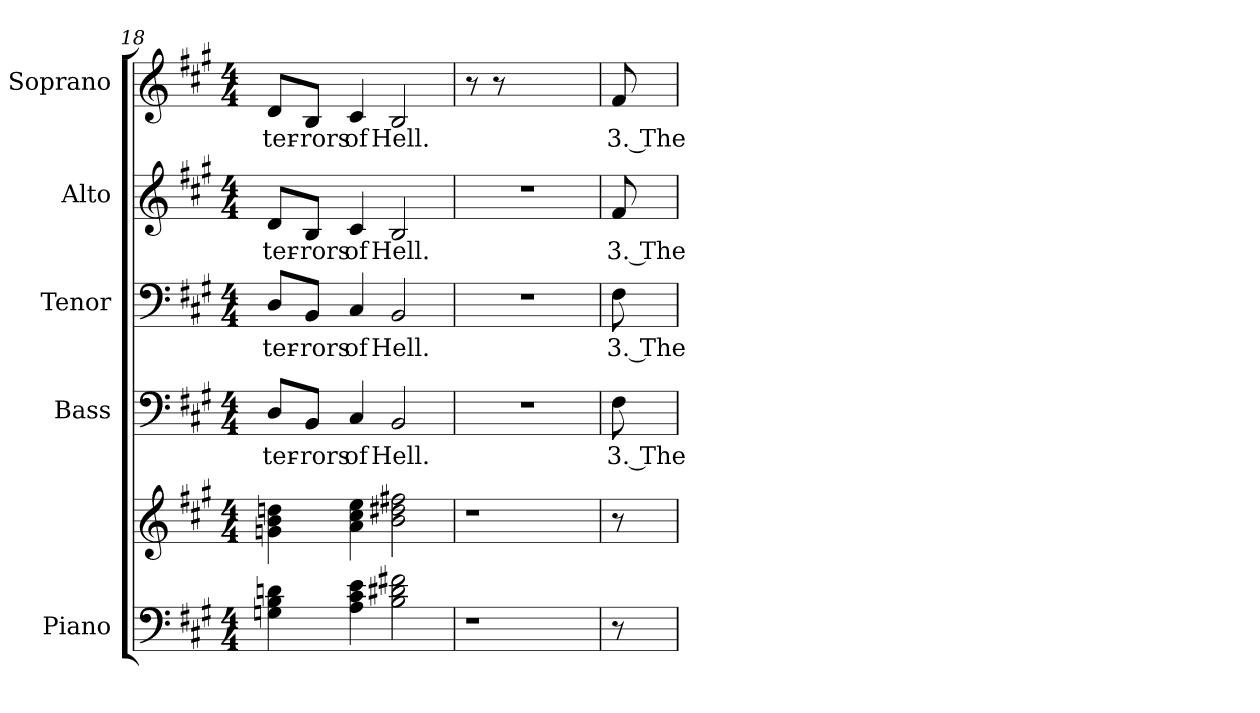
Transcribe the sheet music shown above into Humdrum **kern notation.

**kern	**kern	**kern	**text	**kern	**text	**kern	**text	**kern	**text
*part5	*part5	*part4	*part4	*part3	*part3	*part2	*part2	*part1	*part1
*staff6	*staff5	*staff4	*staff4	*staff3	*staff3	*staff2	*staff2	*staff1	*staff1
*I"Piano	*	*I"Bass	*	*I"Tenor	*	*I"Alto	*	*I"Soprano	*
*I'Pno.	*	*I'B.	*	*I'T.	*	*I'A.	*	*I'S.	*
*clefF4	*clefG2	*clefF4	*	*clefF4	*	*clefG2	*	*clefG2	*
*k[f#c#g#]	*k[f#c#g#]	*k[f#c#g#]	*	*k[f#c#g#]	*	*k[f#c#g#]	*	*k[f#c#g#]	*
*A:	*A:	*A:	*	*A:	*	*A:	*	*A:	*
*M4/4	*M4/4	*M4/4	*	*M4/4	*	*M4/4	*	*M4/4	*
=18	=18	=18	=18	=18	=18	=18	=18	=18	=18
!	!	!	!LO:LY:b:color=#000000	!	!	!	!	!	!
!	!	!	!	!	!LO:LY:b:color=#000000	!	!	!	!
!	!	!	!	!	!	!	!LO:LY:b:color=#000000	!	!
!	!	!	!	!	!	!	!	!	!LO:LY:b:color=#000000
4Gni\ 4Bi 4dni	4gni\ 4bi 4ddni	8Di/L	ter-	8Di/L	ter-	8di/L	ter-	8di/L	ter-
!	!	!	!LO:LY:b:color=#000000	!	!	!	!	!	!
!	!	!	!	!	!LO:LY:b:color=#000000	!	!	!	!
!	!	!	!	!	!	!	!LO:LY:b:color=#000000	!	!
!	!	!	!	!	!	!	!	!	!LO:LY:b:color=#000000
.	.	8BBi/J	-rors	8BBi/J	-rors	8Bi/J	-rors	8Bi/J	-rors
!	!	!	!LO:LY:b:color=#000000	!	!	!	!	!	!
!	!	!	!	!	!LO:LY:b:color=#000000	!	!	!	!
!	!	!	!	!	!	!	!LO:LY:b:color=#000000	!	!
!	!	!	!	!	!	!	!	!	!LO:LY:b:color=#000000
4Ai\ 4c#i 4ei	4ai\ 4cc#i 4eei	4C#i/	of	4C#i/	of	4c#i/	of	4c#i/	of
!	!	!	!LO:LY:b:color=#000000	!	!	!	!	!	!
!	!	!	!	!	!LO:LY:b:color=#000000	!	!	!	!
!	!	!	!	!	!	!	!LO:LY:b:color=#000000	!	!
!	!	!	!	!	!	!	!	!	!LO:LY:b:color=#000000
2Bi\ 2d#Xi 2f#Xi	2bi\ 2dd#Xi 2ff#Xi	2BBi/	Hell.	2BBi/	Hell.	2Bi/	Hell.	2Bi/	Hell.
!!LO:PB:g=z
=19	=19	=19	=19	=19	=19	=19	=19	=19	=19
!LO:N:vis=1	!LO:N:vis=1	!LO:N:vis=1	!	!LO:N:vis=1	!	!LO:N:vis=1	!	!	!
4r	4r	1r	.	1r	.	1r	.	8r	.
.	.	.	.	.	.	.	.	8r	.
2.ryy	2.ryy	.	.	.	.	.	.	2.ryy	.
=20	=20	=20	=20	=20	=20	=20	=20	=20	=20
!	!	!	!LO:LY:b:color=#000000	!	!	!	!	!	!
!	!	!	!	!	!LO:LY:b:color=#000000	!	!	!	!
!	!	!	!	!	!	!	!LO:LY:b:color=#000000	!	!
!	!	!	!	!	!	!	!	!	!LO:LY:b:color=#000000
8r	8r	8F#i\	3. The	8F#i\	3. The	8f#i/	3. The	8f#i/	3. The
=	=	=	=	=	=	=	=	=	=
*-	*-	*-	*-	*-	*-	*-	*-	*-	*-
